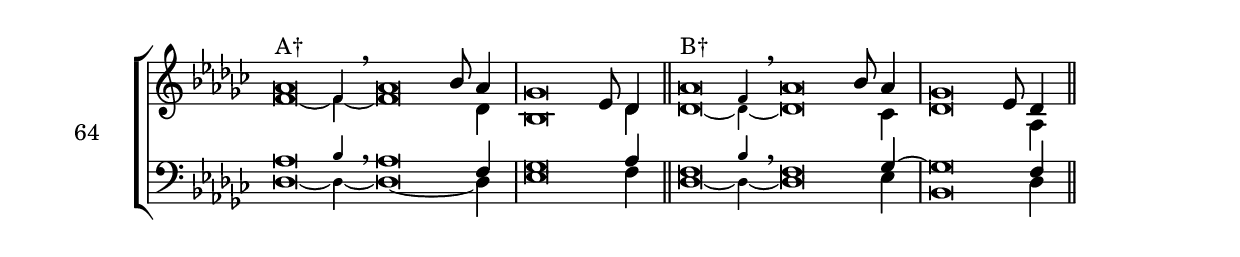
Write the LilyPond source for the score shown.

\version "2.18.2"
\version "2.18.2"

divisioMinima = {
    \bar ""
    \once \override BreathingSign.stencil = #ly:breathing-sign::divisio-minima
    \once \override BreathingSign.Y-offset = #0
    \breathe
}

dm = {
    \bar ""
    \once \override BreathingSign.stencil = #ly:breathing-sign::divisio-maior
    \once \override BreathingSign.Y-offset = #0
    \breathe
}
divisioMaxima = {
    \bar ""
    \once \override BreathingSign.stencil = #ly:breathing-sign::divisio-maxima
    \once \override BreathingSign.Y-offset = #0
    \breathe
}

fi = { \bar "||" }
ll = { \once \override LyricText.self-alignment-X = #LEFT }
sm = { \set melismaBusyProperties = #'() }
usm = { \unset melismaBusyProperties }

global = {
    \key ges \major
    \cadenzaOn
    \set tieWaitForNote = ##t
    \autoBeamOff
    %\hide Staff.Stem
}

sopranoOneFlex = { \afterGrace aes'\breve^"A†" f'4 \breathe  aes'\breve bes'8 aes'4 \bar "|" ges'\breve ees'8 des'4 \bar "||" }
sopranoOne = { aes'\breve^"A" bes'8 aes'4 \bar "|" ges'\breve ees'8 des'4 \bar "||" }
sopranoTwoFlex = { \afterGrace aes'\breve^"B†" f'4 \breathe  aes'\breve bes'8 aes'4 \bar "|" ges'\breve ees'8 des'4 \bar "||" }
sopranoTwo = { aes'\breve^"B" bes'8 aes'4 \bar "|" ges'\breve ees'8 des'4 \bar "||" }

altoOneFlex = { \afterGrace f'\breve~ f'4~ f'\breve s8 des'4 bes\breve s8 des'4 }
altoOne = { f'\breve s8 des'4 bes\breve s8 des'4 }
altoTwoFlex = { \afterGrace des'\breve~ des'4~ des'\breve s8 ces'4 des'\breve s8 aes4 }
altoTwo = { des'\breve s8 ces'4 des'\breve s8 aes4 }

tenorOneFlex = { \afterGrace aes\breve bes4 \breathe aes\breve s8 f4 \bar "|" ges\breve s8 aes4 \bar "||" }
tenorOne = { aes\breve s8 f4 \bar "|" ges\breve s8 aes4 \bar "||" }
tenorTwoFlex = { \afterGrace f\breve bes4 \breathe f\breve s8 ges4~ \bar "|" ges\breve s8 f4 \bar "||" }
tenorTwo = { f\breve s8 ges4~ \bar "|" ges\breve s8 f4 \bar "||" }

bassOneFlex = { \afterGrace des\breve~ des4~ des\breve~ s8 des4 ees\breve s8 f4 }
bassOne = { des\breve~ s8 des4 ees\breve s8 f4 }
bassTwoFlex = { \afterGrace des\breve~ des4~ des\breve s8 ees4 bes,\breve s8 des4 }
bassTwo = { des\breve s8 ees4 bes,\breve s8 des4 }




sopMusic = {
    \global
    \voiceOne
    \sopranoOneFlex
    \sopranoTwoFlex
}
altoMusic = {
    \global
    \voiceTwo
    \altoOneFlex
    \altoTwoFlex
    %\altoOne
    %\altoTwo
}
tenorMusic = {
    \global
    \voiceOne
    \tenorOneFlex
    \tenorTwoFlex
    %\tenorOne
    %\tenorTwo
}
bassMusic = {
    \global
    \voiceTwo
    \bassOneFlex
    \bassTwoFlex
    %\bassOne
    %\bassTwo
}

\score {

    \header {
        %piece = \markup { \fontsize #2 \bold "LBI_3a" }
    }
    <<
        \transpose e e {



            \new ChoirStaff \with { instrumentName = #"64" } % LBI_9E
            <<
                \new Staff ="up"
                <<
                    \clef treble
                    \accidentalStyle forget
                    \new Voice = "Soprano" \sopMusic
                    \new Voice = "Alto" \altoMusic
                >>
                \new Staff ="down"
                <<
                    \clef bass
                    \accidentalStyle forget
                    \new Voice = "Tenor" \tenorMusic
                    \new Voice = "Bass" \bassMusic
                >>
            >>
        }
    >>

    \layout 
    { 
        ragged-last = ##t
        \context 
        { 
            \Staff 
            \remove Time_signature_engraver 
        } 

    } 

}
